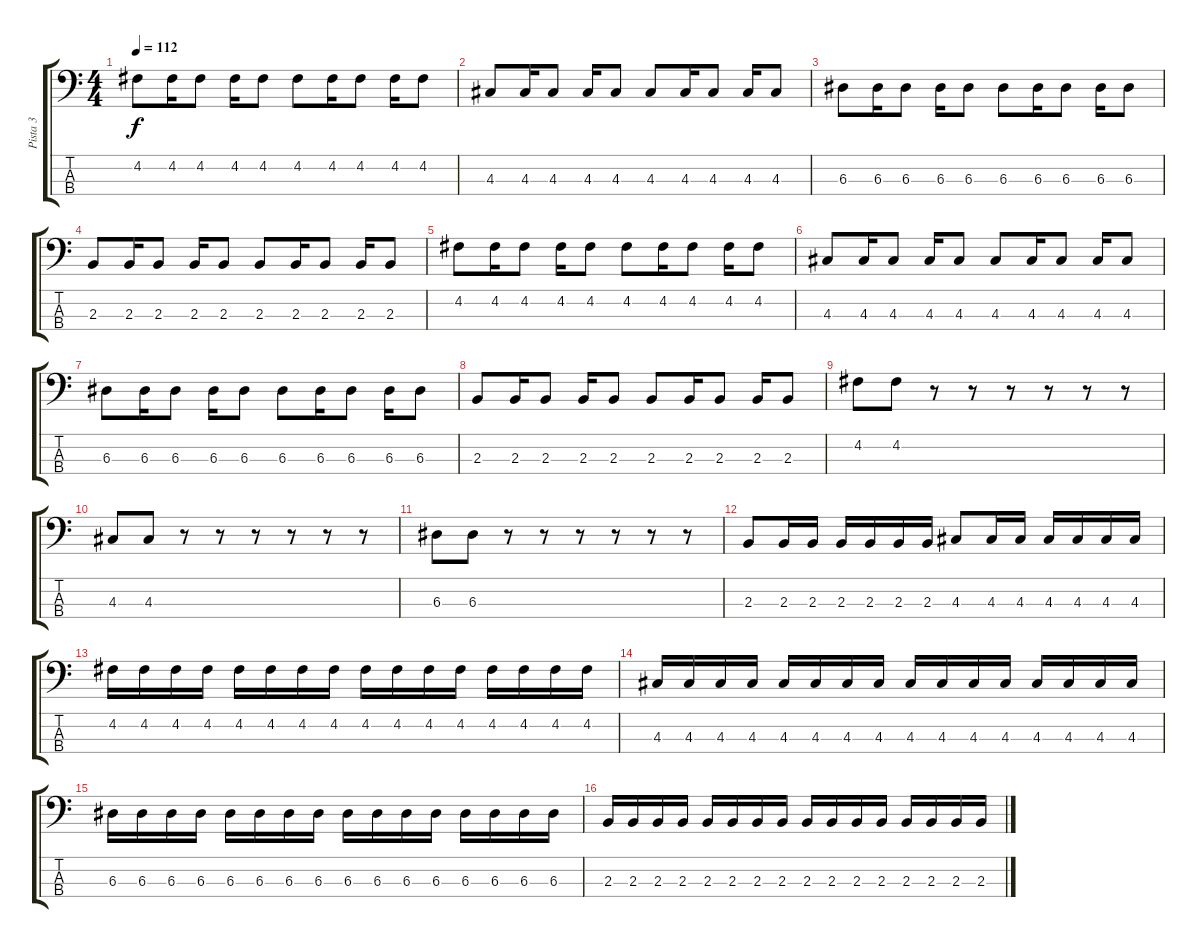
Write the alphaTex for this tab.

\track ("Pista 3" "Pista 3") {instrument electricbassfinger}
\staff {score tabs}
\tuning (G2 D2 A1 E1) {hide}
\ts (4 4)
\tempo 112
\clef f4
\ks c
4.2.8{dy f} 4.2.16 4.2.8 4.2.16 4.2.8 4.2.8 4.2.16 4.2.8 4.2.16 4.2.8 |
4.3.8 4.3.16 4.3.8 4.3.16 4.3.8 4.3.8 4.3.16 4.3.8 4.3.16 4.3.8 |
6.3.8 6.3.16 6.3.8 6.3.16 6.3.8 6.3.8 6.3.16 6.3.8 6.3.16 6.3.8 |
2.3.8 2.3.16 2.3.8 2.3.16 2.3.8 2.3.8 2.3.16 2.3.8 2.3.16 2.3.8 |
4.2.8 4.2.16 4.2.8 4.2.16 4.2.8 4.2.8 4.2.16 4.2.8 4.2.16 4.2.8 |
4.3.8 4.3.16 4.3.8 4.3.16 4.3.8 4.3.8 4.3.16 4.3.8 4.3.16 4.3.8 |
6.3.8 6.3.16 6.3.8 6.3.16 6.3.8 6.3.8 6.3.16 6.3.8 6.3.16 6.3.8 |
2.3.8 2.3.16 2.3.8 2.3.16 2.3.8 2.3.8 2.3.16 2.3.8 2.3.16 2.3.8 |
4.2.8 4.2.8 r.8 r.8 r.8 r.8 r.8 r.8 |
4.3.8 4.3.8 r.8 r.8 r.8 r.8 r.8 r.8 |
6.3.8 6.3.8 r.8 r.8 r.8 r.8 r.8 r.8 |
2.3.8 2.3.16 2.3.16 2.3.16 2.3.16 2.3.16 2.3.16 4.3.8 4.3.16 4.3.16 4.3.16 4.3.16 4.3.16 4.3.16 |
4.2.16 4.2.16 4.2.16 4.2.16 4.2.16 4.2.16 4.2.16 4.2.16 4.2.16 4.2.16 4.2.16 4.2.16 4.2.16 4.2.16 4.2.16 4.2.16 |
4.3.16 4.3.16 4.3.16 4.3.16 4.3.16 4.3.16 4.3.16 4.3.16 4.3.16 4.3.16 4.3.16 4.3.16 4.3.16 4.3.16 4.3.16 4.3.16 |
6.3.16 6.3.16 6.3.16 6.3.16 6.3.16 6.3.16 6.3.16 6.3.16 6.3.16 6.3.16 6.3.16 6.3.16 6.3.16 6.3.16 6.3.16 6.3.16 |
2.3.16 2.3.16 2.3.16 2.3.16 2.3.16 2.3.16 2.3.16 2.3.16 2.3.16 2.3.16 2.3.16 2.3.16 2.3.16 2.3.16 2.3.16 2.3.16
